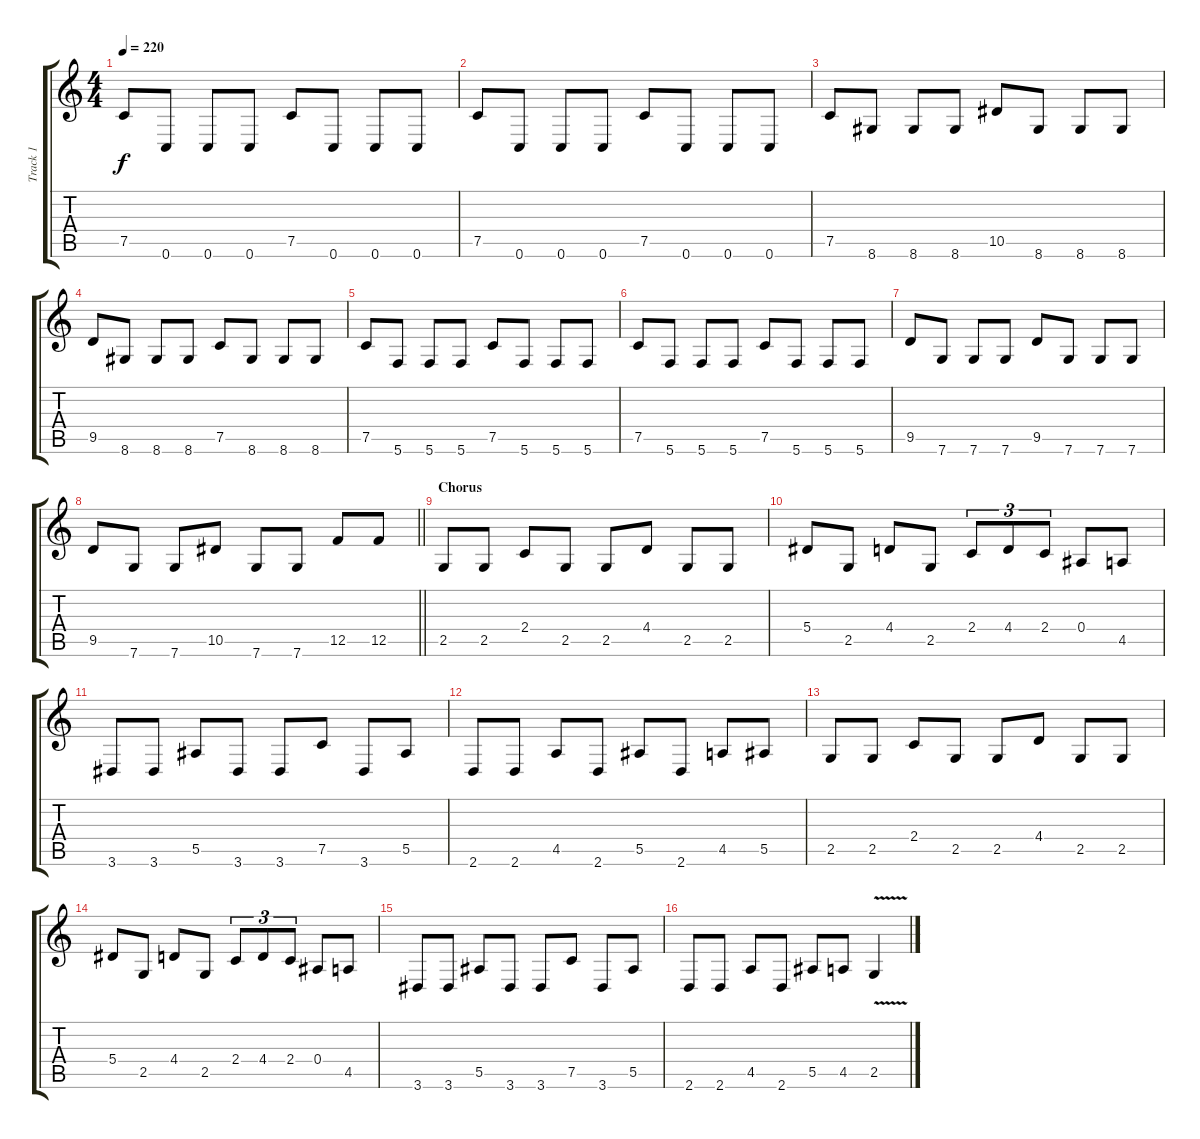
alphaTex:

\track ("Track 1" "Track 1") {instrument distortionguitar}
\staff {score tabs}
\tuning (C4 G3 Eb3 Bb2 F2 C2) {hide}
\ts (4 4)
\tempo 220
\clef g2
\ks c
7.5.8{dy f} 0.6.8 0.6.8 0.6.8 7.5.8 0.6.8 0.6.8 0.6.8 |
7.5.8 0.6.8 0.6.8 0.6.8 7.5.8 0.6.8 0.6.8 0.6.8 |
7.5.8 8.6.8 8.6.8 8.6.8 10.5.8 8.6.8 8.6.8 8.6.8 |
9.5.8 8.6.8 8.6.8 8.6.8 7.5.8 8.6.8 8.6.8 8.6.8 |
7.5.8 5.6.8 5.6.8 5.6.8 7.5.8 5.6.8 5.6.8 5.6.8 |
7.5.8 5.6.8 5.6.8 5.6.8 7.5.8 5.6.8 5.6.8 5.6.8 |
9.5.8 7.6.8 7.6.8 7.6.8 9.5.8 7.6.8 7.6.8 7.6.8 |
\barLineRight lightlight
9.5.8 7.6.8 7.6.8 10.5.8 7.6.8 7.6.8 12.5.8 12.5.8 |
\section ("" "Chorus")
2.5.8 2.5.8 2.4.8 2.5.8 2.5.8 4.4.8 2.5.8 2.5.8 |
5.4.8 2.5.8 4.4.8 2.5.8 2.4.8{tu (3 2)} 4.4.8{tu (3 2)} 2.4.8{tu (3 2)} 0.4.8 4.5.8 |
3.6.8 3.6.8 5.5.8 3.6.8 3.6.8 7.5.8 3.6.8 5.5.8 |
2.6.8 2.6.8 4.5.8 2.6.8 5.5.8 2.6.8 4.5.8 5.5.8 |
2.5.8 2.5.8 2.4.8 2.5.8 2.5.8 4.4.8 2.5.8 2.5.8 |
5.4.8 2.5.8 4.4.8 2.5.8 2.4.8{tu (3 2)} 4.4.8{tu (3 2)} 2.4.8{tu (3 2)} 0.4.8 4.5.8 |
3.6.8 3.6.8 5.5.8 3.6.8 3.6.8 7.5.8 3.6.8 5.5.8 |
2.6.8 2.6.8 4.5.8 2.6.8 5.5.8 4.5.8 2.5{v}.4
